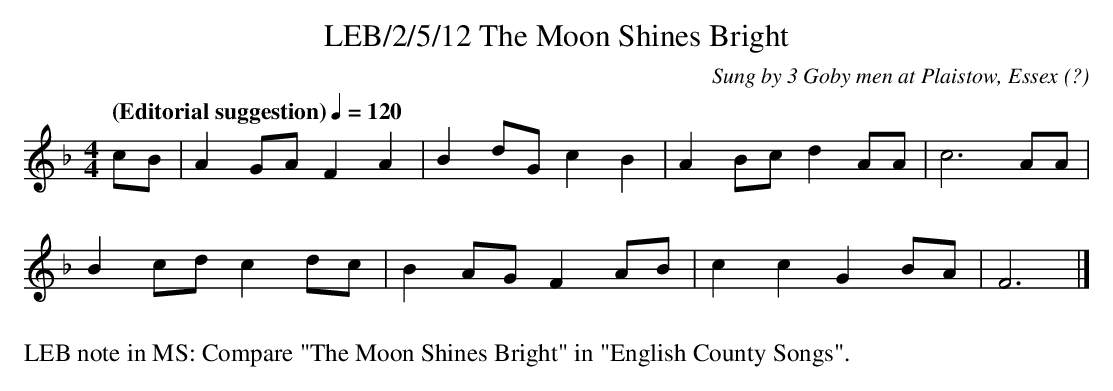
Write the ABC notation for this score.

X:1
T:LEB/2/5/12 The Moon Shines Bright
C:Sung by 3 Goby men at Plaistow, Essex (?)
L:1/8
Q:"(Editorial suggestion)" 1/4=120
M:4/4
K:F
cB | A2 GA F2 A2 | B2 dG c2 B2 | A2 Bc d2 AA | c6 AA |
B2 cd c2 dc | B2 AG F2 AB | c2 c2 G2 BA | F6 |]
